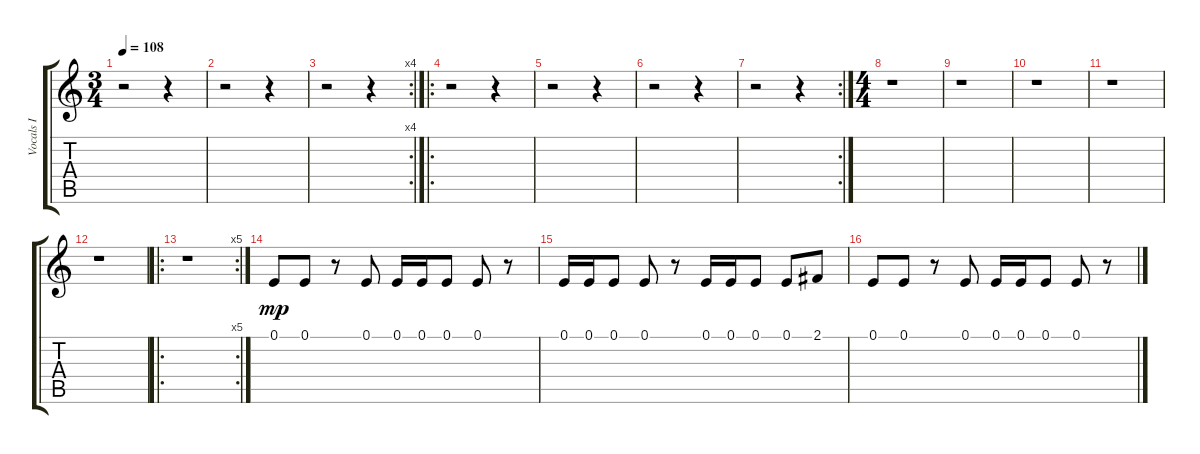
\track ("Vocals I" "Vocals I") {instrument oboe}
\staff {score tabs}
\tuning (E4 B3 G3 D3 A2 E2) {hide}
\ts (3 4)
\tempo 108
\clef g2
\ks c
r.2{dy mp} r.4 |
r.2 r.4 |
\rc 4
r.2 r.4 |
\ro
r.2 r.4 |
r.2 r.4 |
r.2 r.4 |
\rc 2
r.2 r.4 |
\ts (4 4)
r.1 |
r.1 |
r.1 |
r.1 |
r.1 |
\ro
\rc 5
r.1 |
0.1.8 0.1.8 r.8 0.1.8 0.1.16 0.1.16 0.1.8 0.1.8 r.8 |
0.1.16 0.1.16 0.1.8 0.1.8 r.8 0.1.16 0.1.16 0.1.8 0.1.8 2.1.8 |
0.1.8 0.1.8 r.8 0.1.8 0.1.16 0.1.16 0.1.8 0.1.8 r.8
